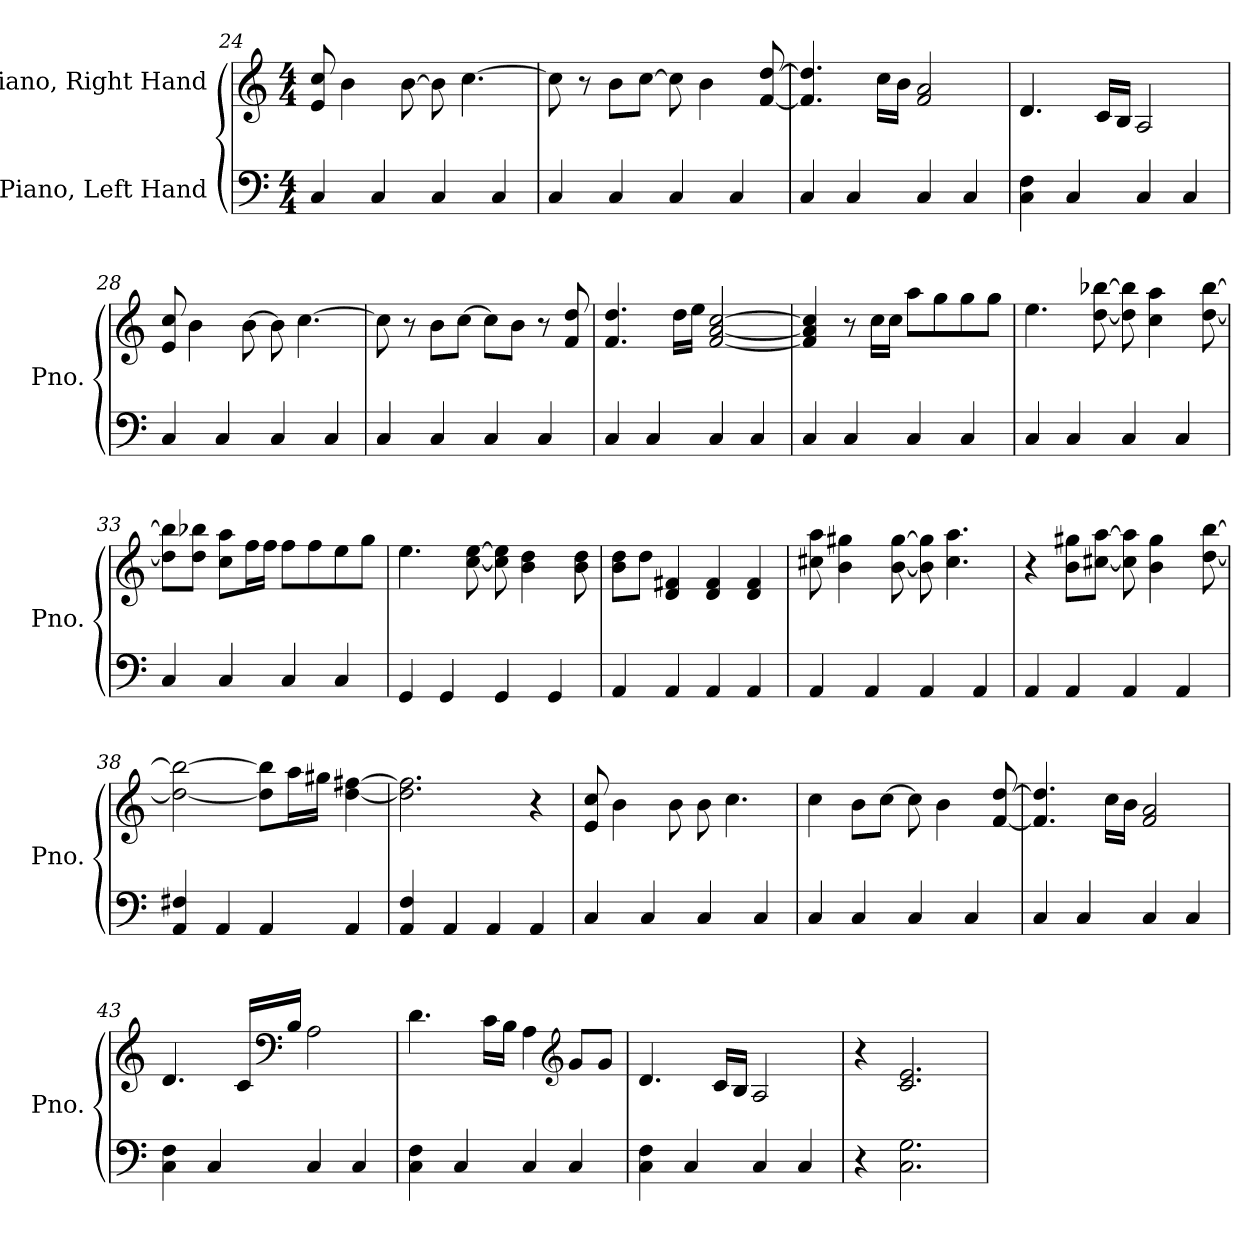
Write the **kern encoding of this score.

**kern	**kern
*part2	*part1
*staff2	*staff1
*I"Piano, Left Hand	*I"Piano, Right Hand
*I'Pno.	*I'Pno.
*clefF4	*clefG2
*k[]	*k[]
*M4/4	*M4/4
=24	=24
4C/	8e/ 8cc/
.	4b\
4C/	.
.	[8b\
4C/	8b\]
.	[4.cc\
4C/	.
=25	=25
4C/	8cc\]
.	8r
4C/	8b\L
.	[8cc\J
4C/	8cc\]
.	4b\
4C/	.
.	[8f/ [8dd/
=26	=26
4C/	4.f/] 4.dd/]
4C/	.
.	16cc\LL
.	16b\JJ
4C/	2f/ 2a/
4C/	.
=27	=27
4C\ 4F\	4.d/
4C/	.
.	16c/LL
.	16B/JJ
4C/	2A/
4C/	.
=28	=28
4C/	8e/ 8cc/
.	4b\
4C/	.
.	[8b\
4C/	8b\]
.	[4.cc\
4C/	.
!!LO:LB:g=z
=29	=29
4C/	8cc\]
.	8r
4C/	8b\L
.	[8cc\J
4C/	8cc\L]
.	8b\J
4C/	8r
.	8f/ 8dd/
=30	=30
4C/	4.f/ 4.dd/
4C/	.
.	16dd\LL
.	16ee\JJ
4C/	[2f/ [2a/ [2cc/
4C/	.
=31	=31
4C/	4f/] 4a/] 4cc/]
4C/	8r
.	16cc\LL
.	16cc\JJ
4C/	8aa\L
.	8gg\
4C/	8gg\
.	8gg\J
=32	=32
4C/	4.ee\
4C/	.
.	[8dd\ [8bb-X\
4C/	8dd\] 8bb-\]
.	4cc\ 4aa\
4C/	.
.	[8dd\ [8bb-\
=33	=33
4C/	8dd\] 8bb-\]L
.	8dd\ 8bb-X\J
4C/	8cc\ 8aa\L
.	16ff\L
.	16ff\JJ
4C/	8ff\L
.	8ff\
4C/	8ee\
.	8gg\J
!!LO:PB:g=z
=34	=34
4GG/	4.ee\
4GG/	.
.	[8cc\ [8ee\
4GG/	8cc\] 8ee\]
.	4b\ 4dd\
4GG/	.
.	8b\ 8dd\
=35	=35
4AA/	8b\ 8dd\L
.	8dd\J
4AA/	4d/ 4f#X/
4AA/	4d/ 4f#/
4AA/	4d/ 4f#/
=36	=36
4AA/	8cc#X\ 8aa\
.	4b\ 4gg#X\
4AA/	.
.	[8b\ [8gg#\
4AA/	8b\] 8gg#\]
.	4.cc#\ 4.aa\
4AA/	.
=37	=37
4AA/	4r
4AA/	8b\ 8gg#X\L
.	[8cc#X\ [8aa\J
4AA/	8cc#\] 8aa\]
.	4b\ 4gg#\
4AA/	.
.	[8dd\ [8bb\
=38	=38
4AA/ 4F#X/	2dd\_ 2bb\_
4AA/	.
4AA/	8dd\] 8bb\]L
.	16aa\L
.	16gg#X\JJ
4AA/	[4dd\ [4ff#X\
=39	=39
4AA/ 4F/	2.dd\] 2.ff#\]
4AA/	.
4AA/	.
4AA/	4r
!!LO:LB:g=z
=40	=40
4C/	8e/ 8cc/
.	4b\
4C/	.
.	8b\
4C/	8b\
.	4.cc\
4C/	.
=41	=41
4C/	4cc\
4C/	8b\L
.	[8cc\J
4C/	8cc\]
.	4b\
4C/	.
.	[8f/ [8dd/
=42	=42
4C/	4.f/] 4.dd/]
4C/	.
.	16cc\LL
.	16b\JJ
4C/	2f/ 2a/
4C/	.
=43	=43
4C\ 4F\	4.d/
4C/	.
.	16c/LL
*	*clefF4
.	16B/JJ
4C/	2A\
4C/	.
=44	=44
4C\ 4F\	4.d\
4C/	.
.	16c\LL
.	16B\JJ
4C/	4A\
*	*clefG2
4C/	8g/L
.	8g/J
=45	=45
4C\ 4F\	4.d/
4C/	.
.	16c/LL
.	16B/JJ
4C/	2A/
4C/	.
!!LO:LB:g=z
=46	=46
4r	4r
2.C\ 2.G\	2.c/ 2.e/
=	=
*-	*-
